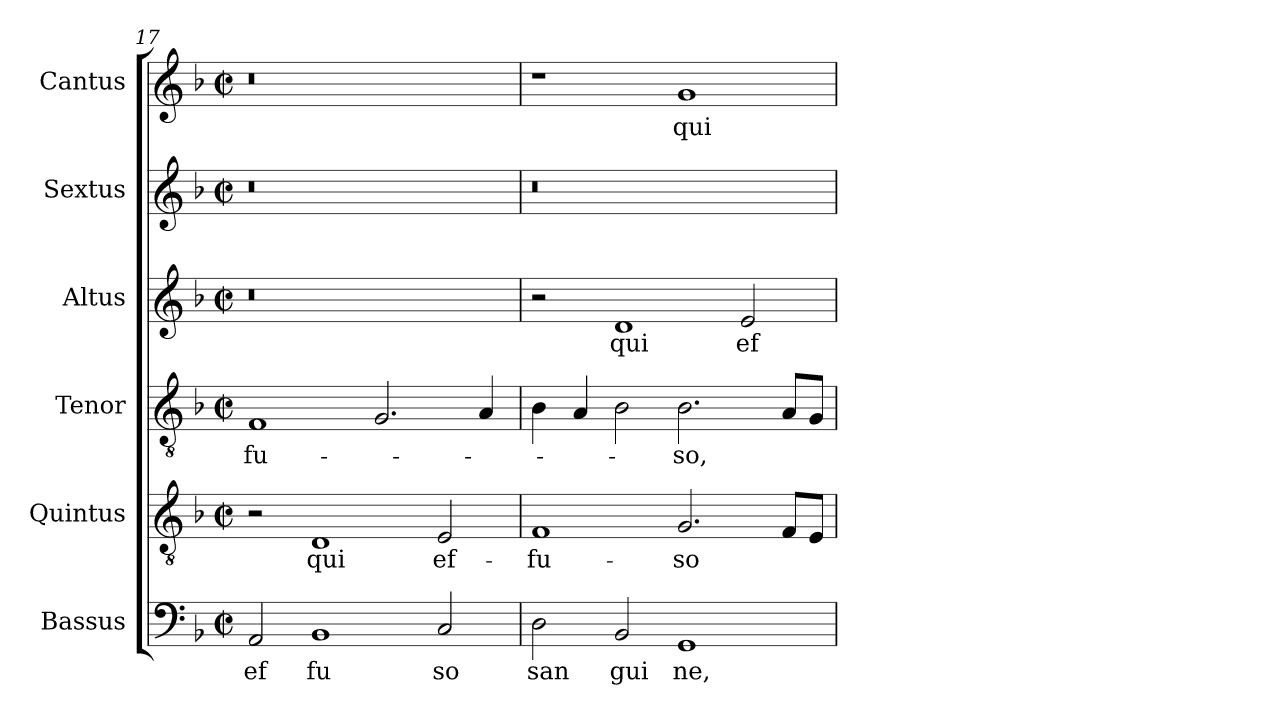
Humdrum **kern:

**kern	**text	**kern	**text	**kern	**text	**kern	**text	**kern	**kern	**text
*part6	*part6	*part5	*part5	*part4	*part4	*part3	*part3	*part2	*part1	*part1
*staff6	*staff6	*staff5	*staff5	*staff4	*staff4	*staff3	*staff3	*staff2	*staff1	*staff1
*I"Bassus	*	*I"Quintus	*	*I"Tenor	*	*I"Altus	*	*I"Sextus	*I"Cantus	*
*clefF4	*	*clefGv2	*	*clefGv2	*	*clefG2	*	*clefG2	*clefG2	*
*k[b-]	*	*k[b-]	*	*k[b-]	*	*k[b-]	*	*k[b-]	*k[b-]	*
*F:	*	*F:	*	*F:	*	*F:	*	*F:	*F:	*
*M2/2	*	*M2/2	*	*M2/2	*	*M2/2	*	*M2/2	*M2/2	*
*met(c|)	*	*met(c|)	*	*met(c|)	*	*met(c|)	*	*met(c|)	*met(c|)	*
=17	=17	=17	=17	=17	=17	=17	=17	=17	=17	=17
!	!LO:LY:b:cj	!	!	!	!LO:LY:b:cj	!	!	!	!	!
2AA/	ef	2r	.	1F	-fu-	0r	.	0r	0r	.
!	!LO:LY:b:cj	!	!LO:LY:b:cj	!	!	!	!	!	!	!
1BB-	fu	1D	qui	.	.	.	.	.	.	.
.	.	.	.	2.G/	.	.	.	.	.	.
!	!LO:LY:b:cj	!	!LO:LY:b:cj	!	!	!	!	!	!	!
2C/	so	2E/	ef-	.	.	.	.	.	.	.
.	.	.	.	4A/	.	.	.	.	.	.
=18	=18	=18	=18	=18	=18	=18	=18	=18	=18	=18
!	!LO:LY:b:cj	!	!LO:LY:b:cj	!	!	!	!	!	!	!
2D\	san	1F	-fu-	4B-\	.	2r	.	0r	1r	.
.	.	.	.	4A/	.	.	.	.	.	.
!	!LO:LY:b:cj	!	!	!	!	!	!LO:LY:b:cj	!	!	!
2BB-/	gui	.	.	2B-\	.	1d	qui	.	.	.
!	!LO:LY:b:cj	!	!LO:LY:b:cj	!	!LO:LY:b:cj	!	!	!	!	!LO:LY:b:cj
1GG	ne,	2.G/	-so	2.B-\	-so,	.	.	.	1g	qui
!	!	!	!	!	!	!	!LO:LY:b:cj	!	!	!
.	.	.	.	.	.	2e/	ef-	.	.	.
.	.	8F/L	.	8A/L	.	.	.	.	.	.
.	.	8E/J	.	8G/J	.	.	.	.	.	.
=	=	=	=	=	=	=	=	=	=	=
*-	*-	*-	*-	*-	*-	*-	*-	*-	*-	*-
